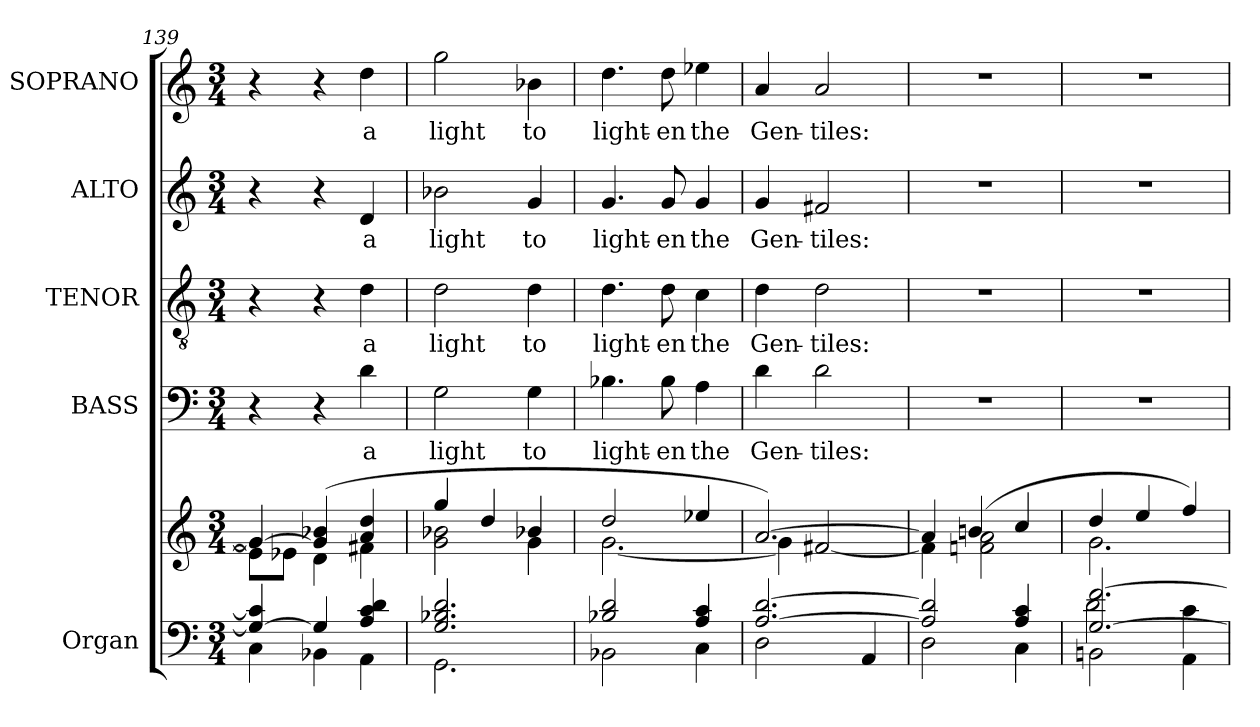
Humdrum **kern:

**kern	**kern	**kern	**text	**kern	**text	**kern	**text	**kern	**text
*part5	*part5	*part4	*part4	*part3	*part3	*part2	*part2	*part1	*part1
*staff6	*staff5	*staff4	*staff4	*staff3	*staff3	*staff2	*staff2	*staff1	*staff1
*I"Organ	*	*I"BASS	*	*I"TENOR	*	*I"ALTO	*	*I"SOPRANO	*
*I'Org.	*	*I'B.	*	*I'T.	*	*I'A.	*	*I'S.	*
*clefF4	*clefG2	*clefF4	*	*clefGv2	*	*clefG2	*	*clefG2	*
*	*	*	*	*ITrd7c12	*	*	*	*	*
*k[]	*k[]	*k[]	*	*k[]	*	*k[]	*	*k[]	*
*C:	*C:	*C:	*	*C:	*	*C:	*	*C:	*
*M3/4	*M3/4	*M3/4	*	*M3/4	*	*M3/4	*	*M3/4	*
=139	=139	=139	=139	=139	=139	=139	=139	=139	=139
*^	*^	*	*	*	*	*	*	*	*
4Gi/_> 4ci]	4Ci\	4gi/_>	8ei\L]	4r	.	4r	.	4r	.	4r	.
.	.	.	8e-Xi\J	.	.	.	.	.	.	.	.
4Gi/]	4BB-Xi\	(4gi/] 4b-Xi	4di\	4r	.	4r	.	4r	.	4r	.
!	!	!	!	!	!LO:LY:b:color=#000000	!	!	!	!	!	!
!	!	!	!	!	!	!	!LO:LY:b:color=#000000	!	!	!	!
!	!	!	!	!	!	!	!	!	!LO:LY:b:color=#000000	!	!
!	!	!	!	!	!	!	!	!	!	!	!LO:LY:b:color=#000000
4Ai/ 4ci 4di	4AAi\	4ai/ 4ddi	4f#Xi\	4di\	a	4Di\	a	4di/	a	4ddi\	a
=140	=140	=140	=140	=140	=140	=140	=140	=140	=140	=140	=140
!	!	!	!	!	!LO:LY:b:color=#000000	!	!	!	!	!	!
!	!	!	!	!	!	!	!LO:LY:b:color=#000000	!	!	!	!
!	!	!	!	!	!	!	!	!	!LO:LY:b:color=#000000	!	!
!	!	!	!	!	!	!	!	!	!	!	!LO:LY:b:color=#000000
2.Gi/ 2.B-Xi 2.di	2.GGi\	4ggi/	2gi\ 2b-Xi	2Gi\	light	2Di\	light	2b-Xi\	light	2ggi\	light
.	.	4ddi/	.	.	.	.	.	.	.	.	.
!	!	!	!	!	!LO:LY:b:color=#000000	!	!	!	!	!	!
!	!	!	!	!	!	!	!LO:LY:b:color=#000000	!	!	!	!
!	!	!	!	!	!	!	!	!	!LO:LY:b:color=#000000	!	!
!	!	!	!	!	!	!	!	!	!	!	!LO:LY:b:color=#000000
.	.	4b-Xi/	4gi\	4Gi\	to	4Di\	to	4gi/	to	4b-Xi\	to
=141	=141	=141	=141	=141	=141	=141	=141	=141	=141	=141	=141
!	!	!	!	!	!LO:LY:b:color=#000000	!	!	!	!	!	!
!	!	!	!	!	!	!	!LO:LY:b:color=#000000	!	!	!	!
!	!	!	!	!	!	!	!	!	!LO:LY:b:color=#000000	!	!
!	!	!	!	!	!	!	!	!	!	!	!LO:LY:b:color=#000000
2B-Xi/ 2di	2BB-Xi\	2ddi/	[<2.gi\	4.B-Xi\	light-	4.Di\	light-	4.gi/	light-	4.ddi\	light-
!	!	!	!	!	!LO:LY:b:color=#000000	!	!	!	!	!	!
!	!	!	!	!	!	!	!LO:LY:b:color=#000000	!	!	!	!
!	!	!	!	!	!	!	!	!	!LO:LY:b:color=#000000	!	!
!	!	!	!	!	!	!	!	!	!	!	!LO:LY:b:color=#000000
.	.	.	.	8B-i\	-en	8Di\	-en	8gi/	-en	8ddi\	-en
!	!	!	!	!	!LO:LY:b:color=#000000	!	!	!	!	!	!
!	!	!	!	!	!	!	!LO:LY:b:color=#000000	!	!	!	!
!	!	!	!	!	!	!	!	!	!LO:LY:b:color=#000000	!	!
!	!	!	!	!	!	!	!	!	!	!	!LO:LY:b:color=#000000
4Ai/ 4ci	4Ci\	4ee-Xi/	.	4Ai\	the	4Ci\	the	4gi/	the	4ee-Xi\	the
!!LO:LB:g=z
=142	=142	=142	=142	=142	=142	=142	=142	=142	=142	=142	=142
!	!	!	!	!	!LO:LY:b:color=#000000	!	!	!	!	!	!
!	!	!	!	!	!	!	!LO:LY:b:color=#000000	!	!	!	!
!	!	!	!	!	!	!	!	!	!LO:LY:b:color=#000000	!	!
!	!	!	!	!	!	!	!	!	!	!	!LO:LY:b:color=#000000
[>2.Ai/ [>2.di	2Di\	[>2.ai/)	4gi\]	4di\	Gen-	4Di\	Gen-	4gi/	Gen-	4ai/	Gen-
!	!	!	!	!	!LO:LY:b:color=#000000	!	!	!	!	!	!
!	!	!	!	!	!	!	!LO:LY:b:color=#000000	!	!	!	!
!	!	!	!	!	!	!	!	!	!LO:LY:b:color=#000000	!	!
!	!	!	!	!	!	!	!	!	!	!	!LO:LY:b:color=#000000
.	.	.	[<2f#Xi/	2di\	-tiles:	2Di\	-tiles:	2f#Xi/	-tiles:	2ai/	-tiles:
.	4AAi/	.	.	.	.	.	.	.	.	.	.
=143	=143	=143	=143	=143	=143	=143	=143	=143	=143	=143	=143
!	!	!	!	!LO:N:vis=1	!	!LO:N:vis=1	!	!LO:N:vis=1	!	!LO:N:vis=1	!
2Ai/] 2di]	2Di\	4ai/]	4f#i\]	2.r	.	2.r	.	2.r	.	2.r	.
.	.	(4bni/	2fni\ 2ai	.	.	.	.	.	.	.	.
4Ai/ 4ci	4Ci\	4cci/	.	.	.	.	.	.	.	.	.
=144	=144	=144	=144	=144	=144	=144	=144	=144	=144	=144	=144
*	*^	*	*	*	*	*	*	*	*	*	*
!	!	!	!	!	!LO:N:vis=1	!	!LO:N:vis=1	!	!LO:N:vis=1	!	!LO:N:vis=1	!
[<2.Gi/ [>2.fi	2di\	2BBni\	4ddi/	2.gi\	2.r	.	2.r	.	2.r	.	2.r	.
.	.	.	4eei/	.	.	.	.	.	.	.	.	.
.	4ci\	4AAi\	4ffi/)	.	.	.	.	.	.	.	.	.
*v	*v	*v	*	*	*	*	*	*	*	*	*	*
*	*v	*v	*	*	*	*	*	*	*	*
=	=	=	=	=	=	=	=	=	=
*-	*-	*-	*-	*-	*-	*-	*-	*-	*-
